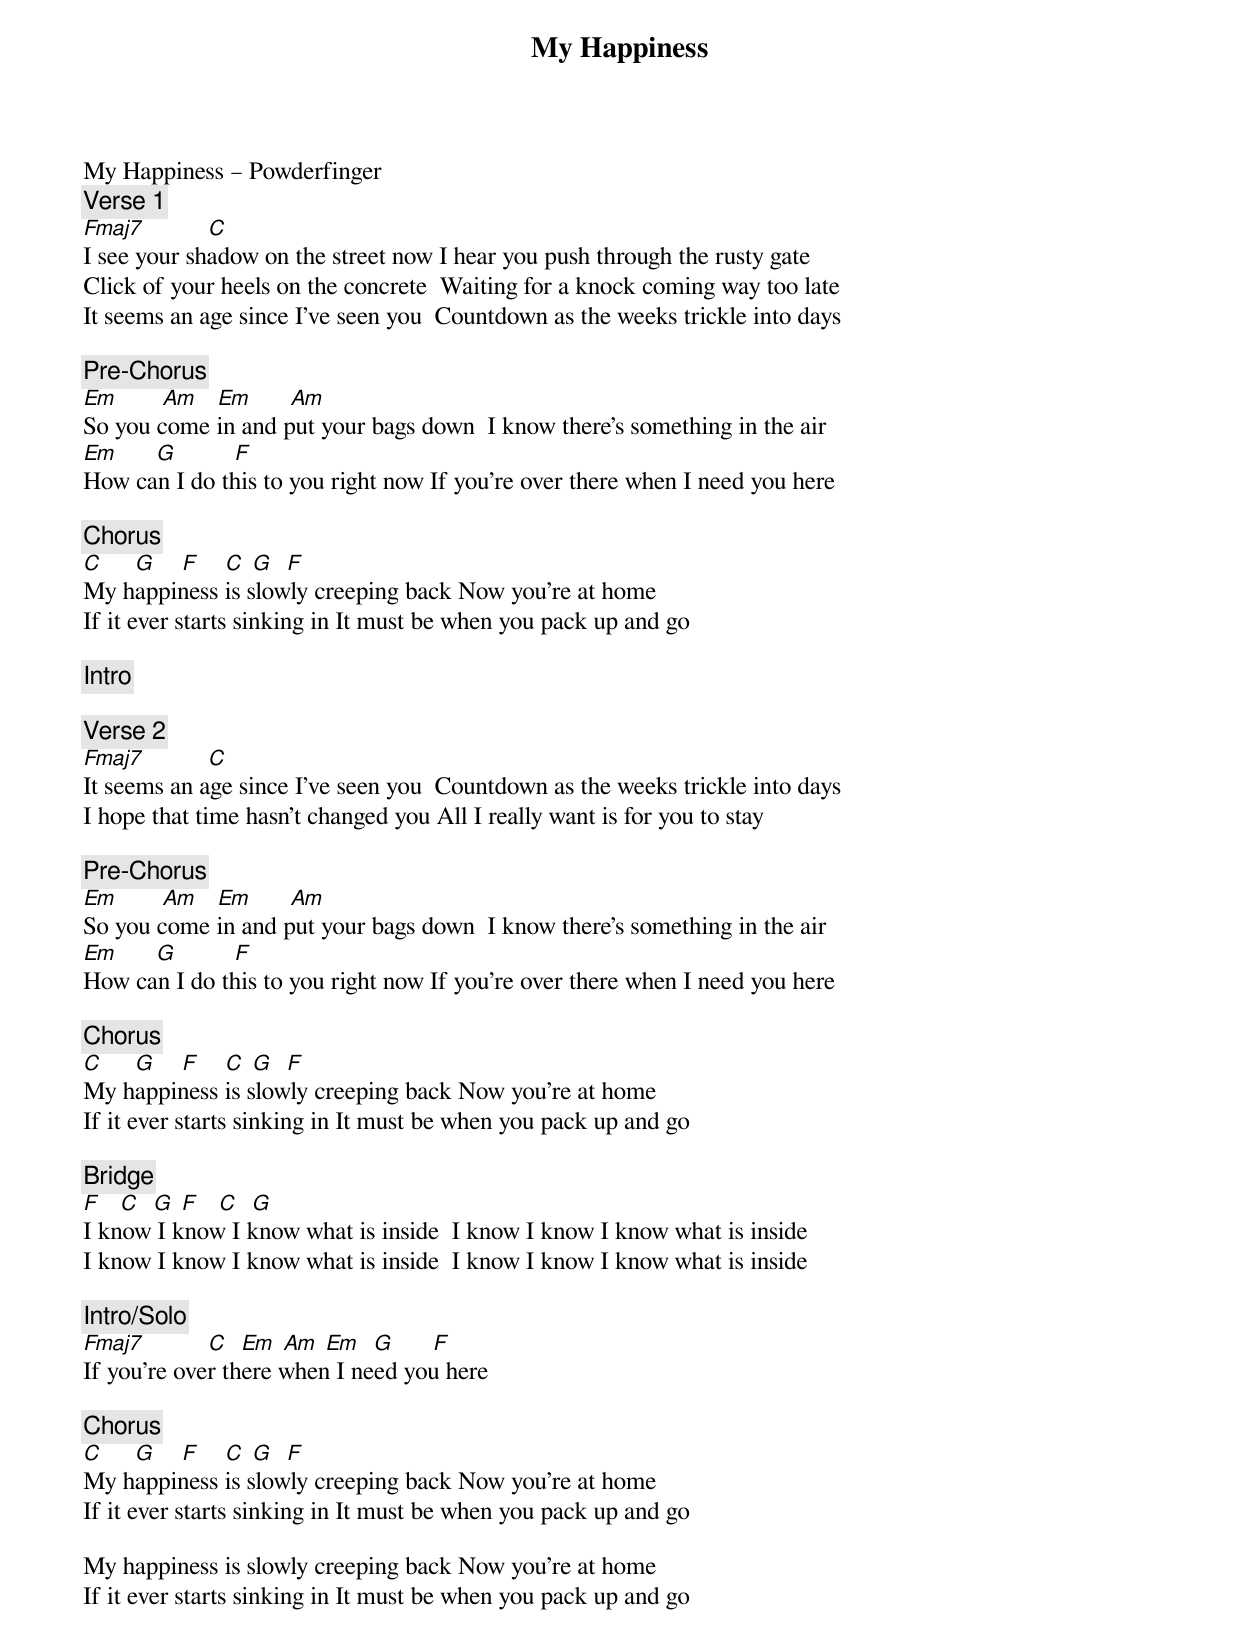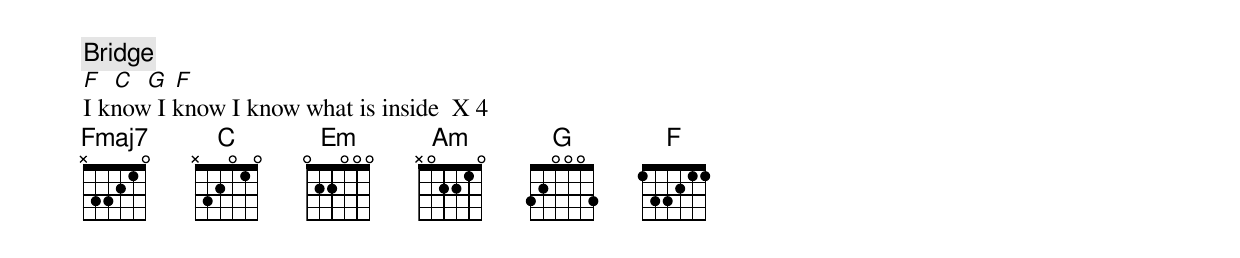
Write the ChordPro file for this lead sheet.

{title: My Happiness}
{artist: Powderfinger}
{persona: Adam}
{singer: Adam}
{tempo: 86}
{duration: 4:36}
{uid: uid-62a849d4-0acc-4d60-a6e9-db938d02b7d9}
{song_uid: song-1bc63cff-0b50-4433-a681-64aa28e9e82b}



My Happiness – Powderfinger
{comment: Verse 1}
[Fmaj7]          [C]
I see your shadow on the street now	I hear you push through the rusty gate
Click of your heels on the concrete		Waiting for a knock coming way too late
It seems an age since I've seen you		Countdown as the weeks trickle into days

{comment: Pre-Chorus}
[Em]  					[Am]  	[Em]  				[Am]
So you come in and put your bags down 	I know there's something in the air
[Em]  				[G]   						[F]
How can I do this to you right now If you're over there when I need you here

{comment: Chorus}
[C]   		[G]   	[F]				[C]	[G] 	[F]
My happiness is slowly creeping back	Now you're at home
If it ever starts sinking in	It must be when you pack up and go

{comment: Intro}

{comment: Verse 2}
[Fmaj7]          [C]
It seems an age since I've seen you		Countdown as the weeks trickle into days
I hope that time hasn't changed you	All I really want is for you to stay

{comment: Pre-Chorus}
[Em]  					[Am]  	[Em]  				[Am]
So you come in and put your bags down 	I know there's something in the air
[Em]  				[G]   						[F]
How can I do this to you right now If you're over there when I need you here

{comment: Chorus}
[C]   		[G]   	[F]				[C]	[G] 	[F]
My happiness is slowly creeping back	Now you're at home
If it ever starts sinking in	It must be when you pack up and go

{comment: Bridge}
[F]			[C]		[G]	[F]			[C]		[G]
I know I know I know what is inside		I know I know I know what is inside
I know I know I know what is inside		I know I know I know what is inside

{comment: Intro/Solo}
[Fmaj7]          [C]		[Em]	[Am]	[Em]		[G]						[F]
If you're over there when I need you here

{comment: Chorus}
[C]   		[G]   	[F]				[C]	[G] 	[F]
My happiness is slowly creeping back	Now you're at home
If it ever starts sinking in	It must be when you pack up and go

My happiness is slowly creeping back	Now you're at home
If it ever starts sinking in	It must be when you pack up and go

{comment: Bridge}
[F]		[C]		[G]	[F]
I know I know I know what is inside		X 4
